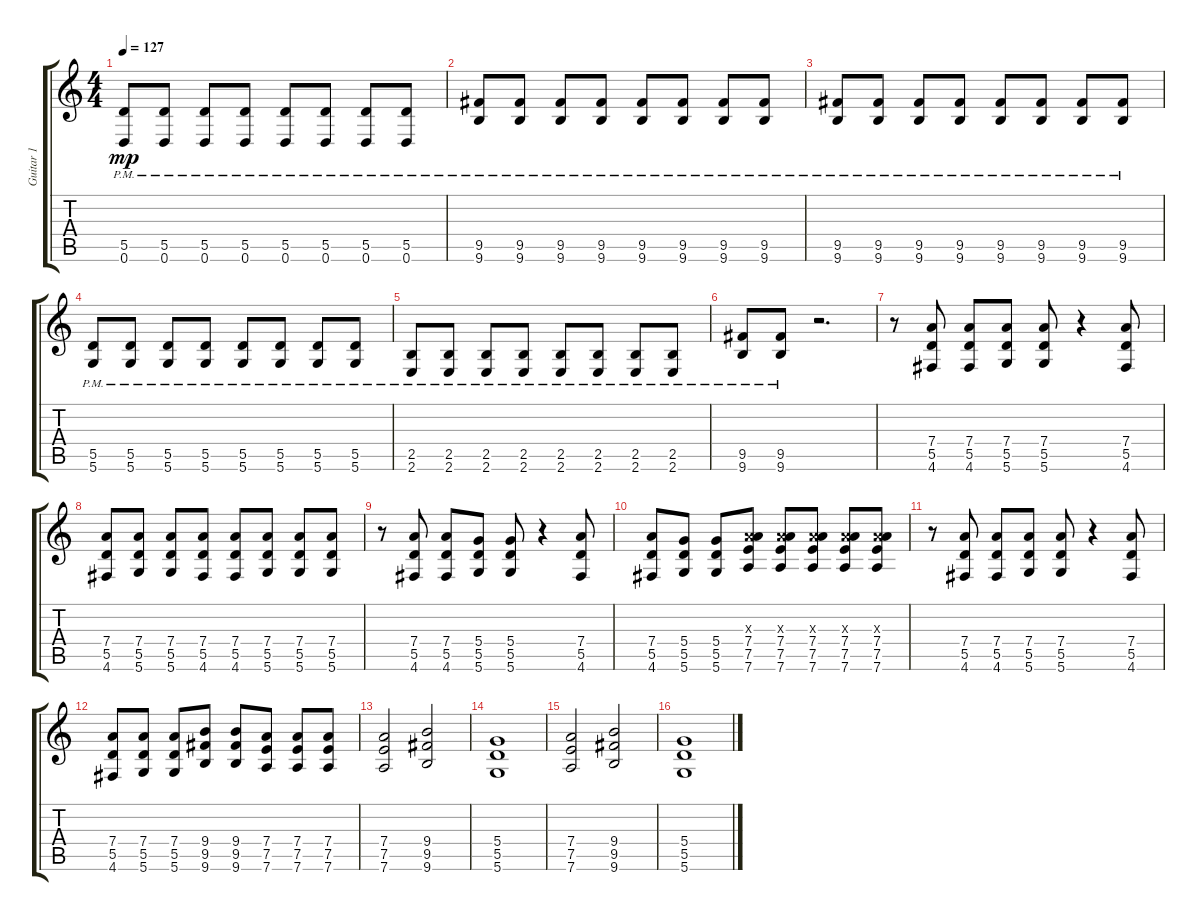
\track ("Guitar 1" "Guitar 1") {instrument distortionguitar}
\staff {score tabs}
\tuning (E4 B3 G3 D3 A2 D2) {hide}
\ts (4 4)
\tempo 127
\clef g2
\ks c
(5.5{pm} 0.6).8{dy mp} (5.5{pm} 0.6).8 (5.5{pm} 0.6).8 (5.5{pm} 0.6).8 (5.5{pm} 0.6).8 (5.5{pm} 0.6).8 (5.5{pm} 0.6).8 (5.5{pm} 0.6).8 |
(9.5{pm} 9.6).8 (9.5{pm} 9.6).8 (9.5{pm} 9.6).8 (9.5{pm} 9.6).8 (9.5{pm} 9.6).8 (9.5{pm} 9.6).8 (9.5{pm} 9.6).8 (9.5{pm} 9.6).8 |
(9.5{pm} 9.6).8 (9.5{pm} 9.6).8 (9.5{pm} 9.6).8 (9.5{pm} 9.6).8 (9.5{pm} 9.6).8 (9.5{pm} 9.6).8 (9.5{pm} 9.6).8 (9.5{pm} 9.6).8 |
(5.5{pm} 5.6).8 (5.5{pm} 5.6).8 (5.5{pm} 5.6).8 (5.5{pm} 5.6).8 (5.5{pm} 5.6).8 (5.5{pm} 5.6).8 (5.5{pm} 5.6).8 (5.5{pm} 5.6).8 |
(2.5{pm} 2.6).8 (2.5{pm} 2.6).8 (2.5{pm} 2.6).8 (2.5{pm} 2.6).8 (2.5{pm} 2.6).8 (2.5{pm} 2.6).8 (2.5{pm} 2.6).8 (2.5{pm} 2.6).8 |
(9.5{pm} 9.6).8 (9.5{pm} 9.6).8 r.2{d} |
r.8 (7.4 5.5 4.6).8 (7.4 5.5 4.6).8 (7.4 5.5 5.6).8 (7.4 5.5 5.6).8 r.4 (7.4 5.5 4.6).8 |
(7.4 5.5 4.6).8 (7.4 5.5 5.6).8 (7.4 5.5 5.6).8 (7.4 5.5 4.6).8 (7.4 5.5 4.6).8 (7.4 5.5 5.6).8 (7.4 5.5 5.6).8 (7.4 5.5 5.6).8 |
r.8 (7.4 5.5 4.6).8 (7.4 5.5 4.6).8 (5.4 5.5 5.6).8 (5.4 5.5 5.6).8 r.4 (7.4 5.5 4.6).8 |
(7.4 5.5 4.6).8 (5.4 5.5 5.6).8 (5.4 5.5 5.6).8 (2.3{x} 7.4 7.5 7.6).8 (2.3{x} 7.4 7.5 7.6).8 (2.3{x} 7.4 7.5 7.6).8 (2.3{x} 7.4 7.5 7.6).8 (2.3{x} 7.4 7.5 7.6).8 |
r.8 (7.4 5.5 4.6).8 (7.4 5.5 4.6).8 (7.4 5.5 5.6).8 (7.4 5.5 5.6).8 r.4 (7.4 5.5 4.6).8 |
(7.4 5.5 4.6).8 (7.4 5.5 5.6).8 (7.4 5.5 5.6).8 (9.4 9.5 9.6).8 (9.4 9.5 9.6).8 (7.4 7.5 7.6).8 (7.4 7.5 7.6).8 (7.4 7.5 7.6).8 |
(7.4 7.5 7.6).2 (9.4 9.5 9.6).2 |
(5.4 5.5 5.6).1 |
(7.4 7.5 7.6).2 (9.4 9.5 9.6).2 |
(5.4 5.5 5.6).1
